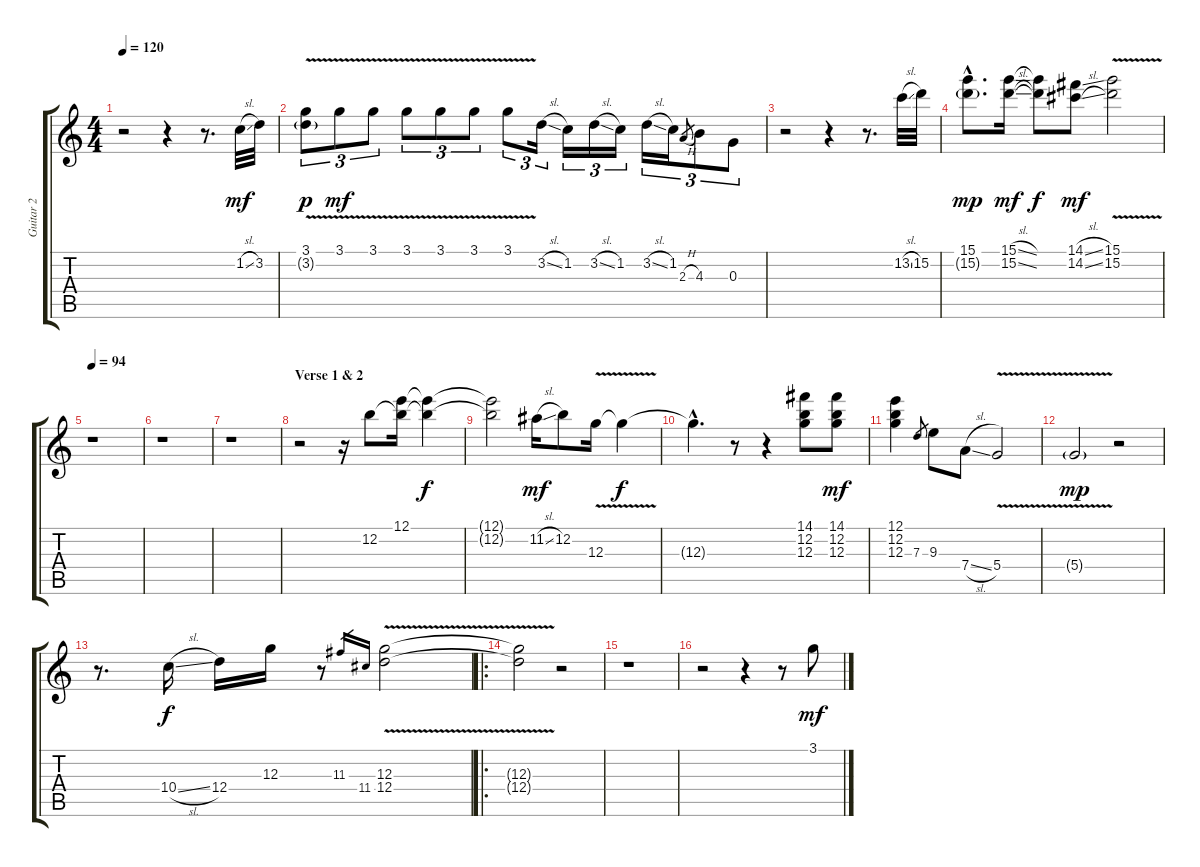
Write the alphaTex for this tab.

\track ("Guitar 2" "Guitar 2") {instrument acousticguitarnylon}
\staff {score tabs}
\tuning (E4 B3 G3 D3 A2 E2) {hide}
\ts (4 4)
\tempo 120
\clef g2
\ks c
r.2{dy mf instrument acousticguitarnylon} r.4 r.8{d} 1.2{sl}.32 3.2.32 |
(3.1{v} 3.2{g}).8{tu (3 2) dy p} 3.1{v}.8{tu (3 2) dy mf} 3.1{v}.8{tu (3 2)} 3.1{v}.8{tu (3 2)} 3.1{v}.8{tu (3 2)} 3.1{v}.8{tu (3 2)} 3.1{v}.8{tu (3 2)} 3.2{sl}.16{tu (3 2)} 1.2.16{tu (3 2)} 3.2{sl}.16{tu (3 2)} 1.2.16{tu (3 2)} 3.2{sl}.16{tu (3 2)} 1.2.16{tu (3 2)} 2.3{h}.8{gr} 4.3.8{tu (3 2)} 0.3.8{tu (3 2)} |
r.2 r.4 r.8{d} 13.2{sl}.32 15.2.32 |
(15.1{hac} 15.2{g hac}).8{d dy mp} (15.1{sl} 15.2{sl}).16{dy mf} (15.1{t} 15.2{t}).8{dy f} (14.1{sl} 14.2{sl}).8{dy mf} (15.1{v} 15.2).2 |
\tempo 94
r.1 |
r.1 |
r.1 |
\section ("" "Verse 1 & 2")
r.2 r.16 12.2.8 (12.1 12.2{t}).16 (12.1{t} 12.2{t}).4{dy f} |
(12.1{t} 12.2{t}).2 11.2{sl}.16{dy mf} 12.2.8 12.3{v}.16 12.3{t}.4{dy f} |
12.3{hac t}.4{d} r.8 r.4 (14.1 12.2 12.3).8 (14.1 12.2 12.3).8{dy mf} |
(12.1 12.2 12.3).4 7.3.8{gr} 9.3.8 7.4{sl}.8 5.4{v}.2 |
5.4{v g}.2{dy mp} r.2 |
r.8{d} 10.4{sl}.16{dy f} 12.4.16 12.3.16 r.8 11.3.16{gr} 11.4.16{gr} (12.3 12.4{v}).2 |
\ro
(12.3{t} 12.4{t}).2 r.2 |
r.1 |
r.2 r.4 r.8 3.1.8{dy mf}
